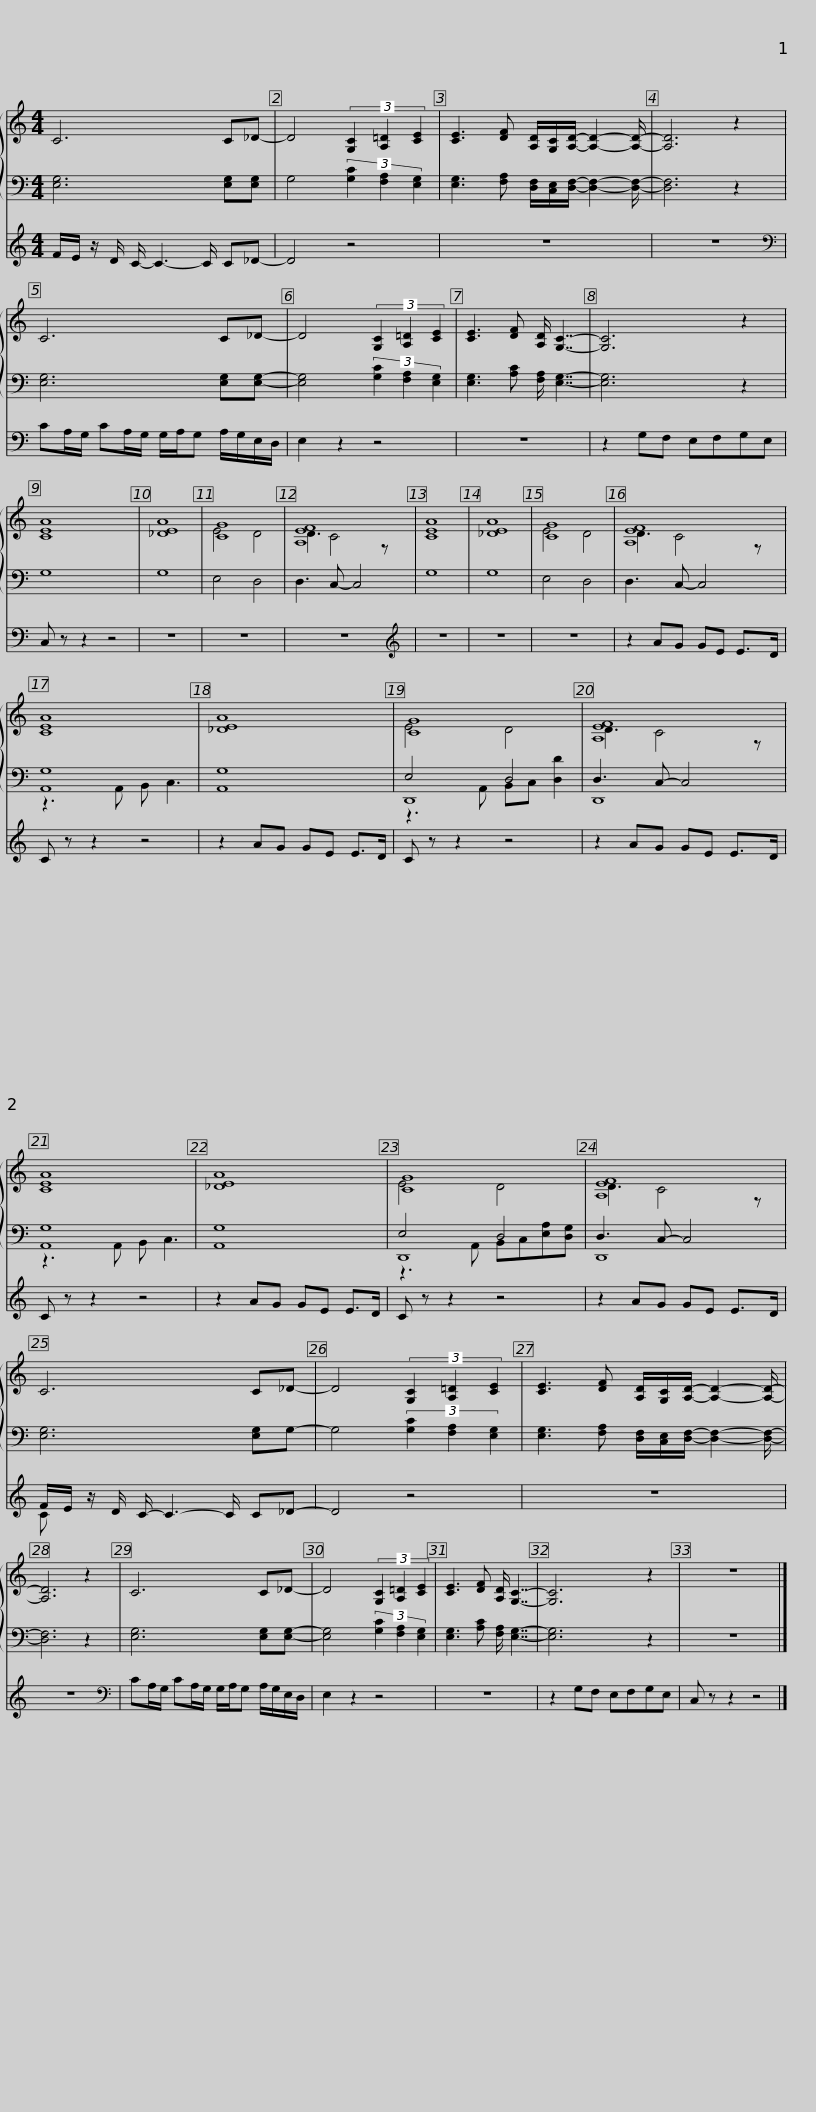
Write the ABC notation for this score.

X:1
%%score { ( 1 3 ) | ( 2 4 5 ) } ( 6 7 )
L:1/8
M:4/4
I:linebreak $
K:C
V:1 treble
V:3 treble
V:2 bass
V:4 bass
V:5 bass
V:6 treble
V:7 treble
V:1
 C6 C_D- | D4 (3[G,C]2 [A,=D]2 [CE]2 | [CE]3 [DF] [A,D]/[G,C]/[A,D]/- [A,D]2- [A,D]/- | [A,D]6 z2 |$ C6 C_D- | %5
 D4 (3[G,C]2 [A,=D]2 [CE]2 | [CE]3 [DF] [A,D]/ [G,C]7/2- | [G,C]6 z2 |$ [CEA]8 | [_DEA]8 | %10
 [CG]8 | [A,EF]8 |$ [CEA]8 | [_DEA]8 | [CG]8 | %15
 [A,EF]8 |$ [CEA]8 | [_DEA]8 | [CG]8 | [A,EF]8 |$ %20
 [CEA]8 | [_DEA]8 | [CG]8 | [A,EF]8 |$ C6 C_D- | %25
 D4 (3[G,C]2 [A,=D]2 [CE]2 | [CE]3 [DF] [A,D]/[G,C]/[A,D]/- [A,D]2- [A,D]/- | [A,D]6 z2 |$ C6 C_D- | D4 (3[G,C]2 [A,=D]2 [CE]2 | %30
 [CE]3 [DF] [A,D]/ [G,C]7/2- | [G,C]6 z2 | z8 |] %33
V:2
 [E,G,]6 [E,G,][E,G,] | G,4 (3[G,C]2 [F,A,]2 [E,G,]2 | [E,G,]3 [F,A,] [D,F,]/[C,E,]/[D,F,]/- [D,F,]2- [D,F,]/- | [D,F,]6 z2 |$ [E,G,]6 [E,G,][E,G,]- | %5
 [E,G,]4 (3[G,C]2 [F,A,]2 [E,G,]2 | [E,G,]3 [A,C] [F,A,]/ [E,G,]7/2- | [E,G,]6 z2 |$ G,8 | G,8 | %10
 E,4 D,4 | D,3 C,- C,4 |$ G,8 | G,8 | E,4 D,4 | %15
 D,3 C,- C,4 |$ G,8 | G,8 | E,4 D,4 | D,3 C,- C,4 |$ %20
 G,8 | G,8 | E,4 D,4 | D,3 C,- C,4 |$ [E,G,]6 [E,G,]G,- | %25
 G,4 (3[G,C]2 [F,A,]2 [E,G,]2 | [E,G,]3 [F,A,] [D,F,]/[C,E,]/[D,F,]/- [D,F,]2- [D,F,]/- | [D,F,]6 z2 |$ [E,G,]6 [E,G,][E,G,]- | [E,G,]4 (3[G,C]2 [F,A,]2 [E,G,]2 | %30
 [E,G,]3 [A,C] [F,A,]/ [E,G,]7/2- | [E,G,]6 z2 | z8 |] %33
V:3
 x8 | x8 | x8 | x8 |$ x8 | %5
 x8 | x8 | x8 |$ x8 | x8 | %10
 E4 D4 | D3 C4 z |$ x8 | x8 | E4 D4 | %15
 D3 C4 z |$ x8 | x8 | E4 D4 | D3 C4 z |$ %20
 x8 | x8 | E4 D4 | D3 C4 z |$ x8 | %25
 x8 | x8 | x8 |$ x8 | x8 | %30
 x8 | x8 | x8 |] %33
V:4
 x8 | x8 | x8 | x8 |$ x8 | %5
 x8 | x8 | x8 |$ x8 | x8 | %10
 x8 | x8 |$ x8 | x8 | x8 | %15
 x8 |$ A,,8 | A,,8 | D,,8 | D,,8 |$ %20
 A,,8 | A,,8 | D,,8 | D,,8 |$ x8 | %25
 x8 | x8 | x8 |$ x8 | x8 | %30
 x8 | x8 | x8 |] %33
V:5
 x8 | x8 | x8 | x8 |$ x8 | %5
 x8 | x8 | x8 |$ x8 | x8 | %10
 x8 | x8 |$ x8 | x8 | x8 | %15
 x8 |$ z3 A,, B,, C,3 | x8 | z3 A,, B,,C, [D,D]2 | x8 |$ %20
 z3 A,, B,, C,3 | x8 | z3 A,, B,,C,[E,A,][D,G,] | x8 |$ x8 | %25
 x8 | x8 | x8 |$ x8 | x8 | %30
 x8 | x8 | x8 |] %33
V:6
 F/E/ z/ D/ C/- C3- C/ C_D- | D4 z4 | z8 | z8 |$[K:bass] CA,/G,/ CA,/G,/ G,/A,/G, A,/G,/E,/D,/ | %5
 E,2 z2 z4 | z8 | z2 G,F, E,F,G,E, |$ C, z z2 z4 | z8 | %10
 z8 | z8 |$[K:treble] z8 | z8 | z8 | %15
 z2 AG GE E>D |$ C z z2 z4 | z2 AG GE E>D | C z z2 z4 | z2 AG GE E>D |$ %20
 C z z2 z4 | z2 AG GE E>D | C z z2 z4 | z2 AG GE E>D |$ F/E/ z/ D/ C/- C3- C/ C_D- | %25
 D4 z4 | z8 | z8 |$[K:bass] CA,/G,/ CA,/G,/ G,/A,/G, A,/G,/E,/D,/ | E,2 z2 z4 | %30
 z8 | z2 G,F, E,F,G,E, | C, z z2 z4 |] %33
V:7
 x8 | x8 | x8 | x8 |$[K:bass] x8 | %5
 x8 | x8 | x8 |$ x8 | x8 | %10
 x8 | x8 |$[K:treble] x8 | x8 | x8 | %15
 x8 |$ x8 | x8 | x8 | x8 |$ %20
 x8 | x8 | x8 | x8 |$ C x7 | %25
 x8 | x8 | x8 |$[K:bass] x8 | x8 | %30
 x8 | x8 | x8 |] %33
